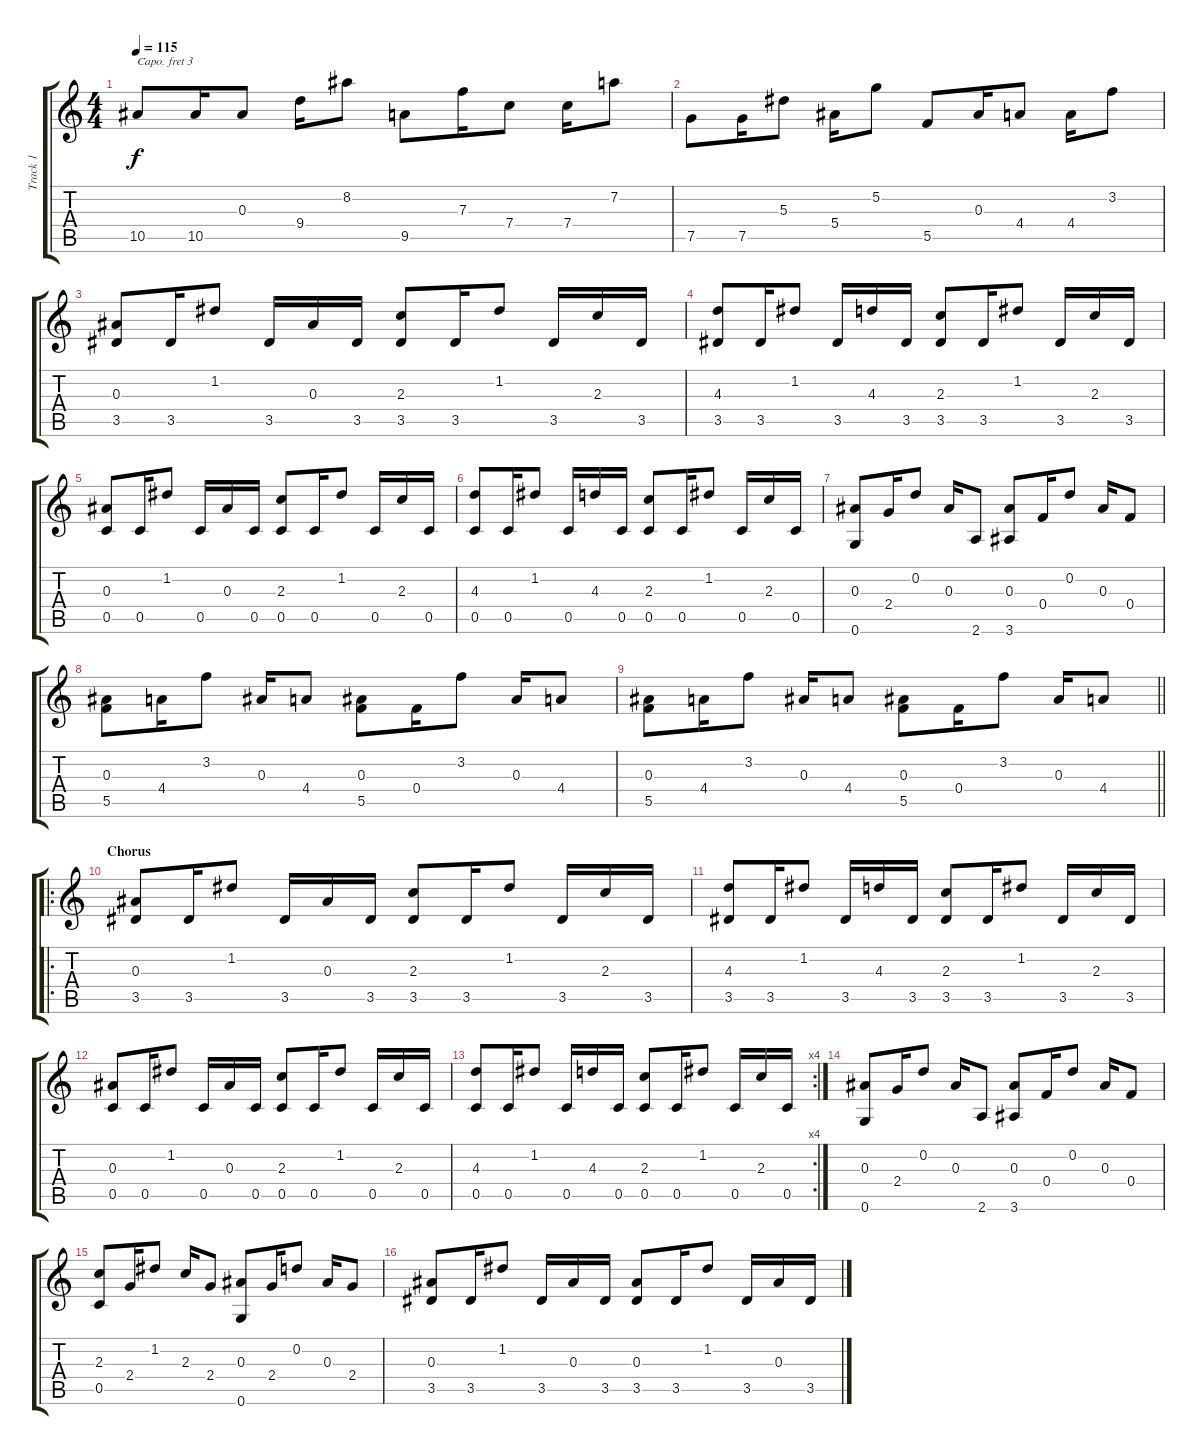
\track ("Track 1" "Track 1") {instrument acousticguitarsteel}
\staff {score tabs}
\capo 3
\tuning (E4 B3 G3 D3 A2 E2) {hide}
\ts (4 4)
\tempo 115
\clef g2
\ks c
10.5.8{dy f} 10.5.16 0.3.8 9.4.16 8.2.8 9.5.8 7.3.16 7.4.8 7.4.16 7.2.8 |
7.5.8 7.5.16 5.3.8 5.4.16 5.2.8 5.5.8 0.3.16 4.4.8 4.4.16 3.2.8 |
(0.3 3.5).8 3.5.16 1.2.8 3.5.16 0.3.16 3.5.16 (2.3 3.5).8 3.5.16 1.2.8 3.5.16 2.3.16 3.5.16 |
(4.3 3.5).8 3.5.16 1.2.8 3.5.16 4.3.16 3.5.16 (2.3 3.5).8 3.5.16 1.2.8 3.5.16 2.3.16 3.5.16 |
(0.3 0.5).8 0.5.16 1.2.8 0.5.16 0.3.16 0.5.16 (2.3 0.5).8 0.5.16 1.2.8 0.5.16 2.3.16 0.5.16 |
(4.3 0.5).8 0.5.16 1.2.8 0.5.16 4.3.16 0.5.16 (2.3 0.5).8 0.5.16 1.2.8 0.5.16 2.3.16 0.5.16 |
(0.3 0.6).8 2.4.16 0.2.8 0.3.16 2.6.8 (0.3 3.6).8 0.4.16 0.2.8 0.3.16 0.4.8 |
(0.3 5.5).8 4.4.16 3.2.8 0.3.16 4.4.8 (0.3 5.5).8 0.4.16 3.2.8 0.3.16 4.4.8 |
\barLineRight lightlight
(0.3 5.5).8 4.4.16 3.2.8 0.3.16 4.4.8 (0.3 5.5).8 0.4.16 3.2.8 0.3.16 4.4.8 |
\ro
\section ("" "Chorus")
(0.3 3.5).8 3.5.16 1.2.8 3.5.16 0.3.16 3.5.16 (2.3 3.5).8 3.5.16 1.2.8 3.5.16 2.3.16 3.5.16 |
(4.3 3.5).8 3.5.16 1.2.8 3.5.16 4.3.16 3.5.16 (2.3 3.5).8 3.5.16 1.2.8 3.5.16 2.3.16 3.5.16 |
(0.3 0.5).8 0.5.16 1.2.8 0.5.16 0.3.16 0.5.16 (2.3 0.5).8 0.5.16 1.2.8 0.5.16 2.3.16 0.5.16 |
\rc 4
(4.3 0.5).8 0.5.16 1.2.8 0.5.16 4.3.16 0.5.16 (2.3 0.5).8 0.5.16 1.2.8 0.5.16 2.3.16 0.5.16 |
(0.3 0.6).8 2.4.16 0.2.8 0.3.16 2.6.8 (0.3 3.6).8 0.4.16 0.2.8 0.3.16 0.4.8 |
(2.3 0.5).8 2.4.16 1.2.8 2.3.16 2.4.8 (0.3 0.6).8 2.4.16 0.2.8 0.3.16 2.4.8 |
(0.3 3.5).8 3.5.16 1.2.8 3.5.16 0.3.16 3.5.16 (0.3 3.5).8 3.5.16 1.2.8 3.5.16 0.3.16 3.5.16
